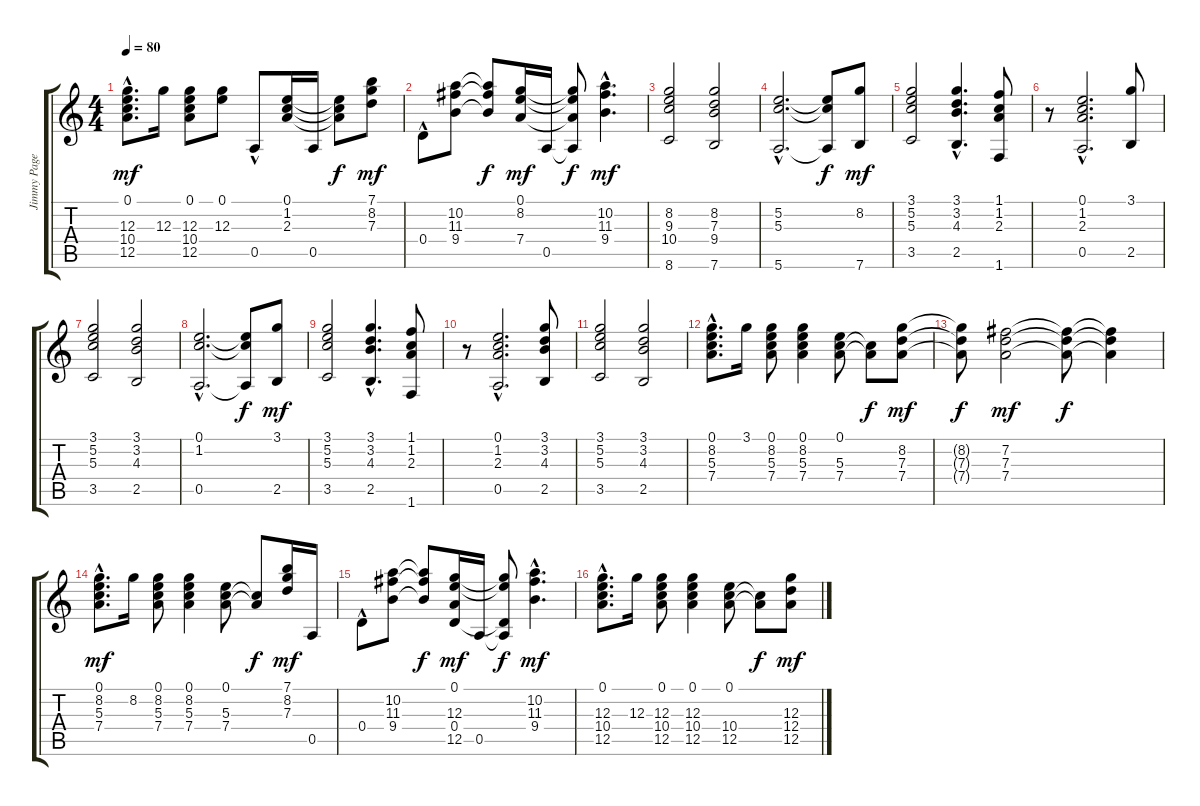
\track ("Jimmy Page" "Jimmy Page") {instrument acousticguitarsteel}
\staff {score tabs}
\tuning (E4 B3 G3 D3 A2 E2) {hide}
\ts (4 4)
\tempo 80
\clef g2
\ks c
(0.1{hac} 12.3{hac} 10.4{hac} 12.5{hac}).8{d dy mf} 12.3.16 (0.1 12.3 10.4 12.5).8 (0.1 12.3).8 0.5{hac}.8 (0.1 1.2 2.3).16 0.5.16 (0.1{t} 1.2{t} 2.3{t}).8{dy f} (7.1 8.2 7.3).8{dy mf} |
0.4{hac}.8 (10.2 11.3 9.4).8 (10.2{t} 11.3{t} 9.4{t}).8{dy f} (0.1 8.2 7.4).16{dy mf} 0.5.16 (0.1{t} 8.2{t} 7.4{t} 0.5{t}).8{dy f} (10.2{hac} 11.3{hac} 9.4{hac}).4{d dy mf} |
(8.2 9.3 10.4 8.6).2 (8.2 7.3 9.4 7.6).2 |
(5.2{hac} 5.3{hac} 5.6{hac}).2{d} (5.2{t} 5.3{t} 5.6{t}).8{dy f} (8.2 7.6).8{dy mf} |
(3.1 5.2 5.3 3.5).2 (3.1{hac} 3.2{hac} 4.3{hac} 2.5{hac}).4{d} (1.1 1.2 2.3 1.6).8 |
r.8 (0.1{hac} 1.2{hac} 2.3{hac} 0.5{hac}).2{d} (3.1 2.5).8 |
(3.1 5.2 5.3 3.5).2 (3.1 3.2 4.3 2.5).2 |
(0.1{hac} 1.2{hac} 0.5{hac}).2{d} (0.1{t} 1.2{t} 0.5{t}).8{dy f} (3.1 2.5).8{dy mf} |
(3.1 5.2 5.3 3.5).2 (3.1{hac} 3.2{hac} 4.3{hac} 2.5{hac}).4{d} (1.1 1.2 2.3 1.6).8 |
r.8 (0.1{hac} 1.2{hac} 2.3{hac} 0.5{hac}).2{d} (3.1 3.2 4.3 2.5).8 |
(3.1 5.2 5.3 3.5).2 (3.1 3.2 4.3 2.5).2 |
(0.1{hac} 8.2{hac} 5.3{hac} 7.4{hac}).8{d} 3.1.16 (0.1 8.2 5.3 7.4).8 (0.1 8.2 5.3 7.4).4 (0.1 5.3 7.4).8 (5.3{t} 7.4{t}).8{dy f} (8.2 7.3 7.4).8{dy mf} |
(8.2{t} 7.3{t} 7.4{t}).8{dy f} (7.2 7.3 7.4).2{dy mf} (7.2{t} 7.3{t} 7.4{t}).8{dy f} (7.2{t} 7.3{t} 7.4{t}).4 |
(0.1{hac} 8.2{hac} 5.3{hac} 7.4{hac}).8{d dy mf} 8.2.16 (0.1 8.2 5.3 7.4).8 (0.1 8.2 5.3 7.4).4 (0.1 5.3 7.4).8 (5.3{t} 7.4{t}).8{dy f} (7.1 8.2 7.3).16{dy mf} 0.5.16 |
0.4{hac}.8 (10.2 11.3 9.4).8 (10.2{t} 11.3{t} 9.4{t}).8{dy f} (0.1 12.3 0.4 12.5).16{dy mf} 0.5.16 (0.1{t} 12.3{t} 0.4{t} 0.5{t}).8{dy f} (10.2{hac} 11.3{hac} 9.4{hac}).4{d dy mf} |
(0.1{hac} 12.3{hac} 10.4{hac} 12.5{hac}).8{d} 12.3.16 (0.1 12.3 10.4 12.5).8 (0.1 12.3 10.4 12.5).4 (0.1 10.4 12.5).8 (10.4{t} 12.5{t}).8{dy f} (12.3 12.4 12.5).8{dy mf}
